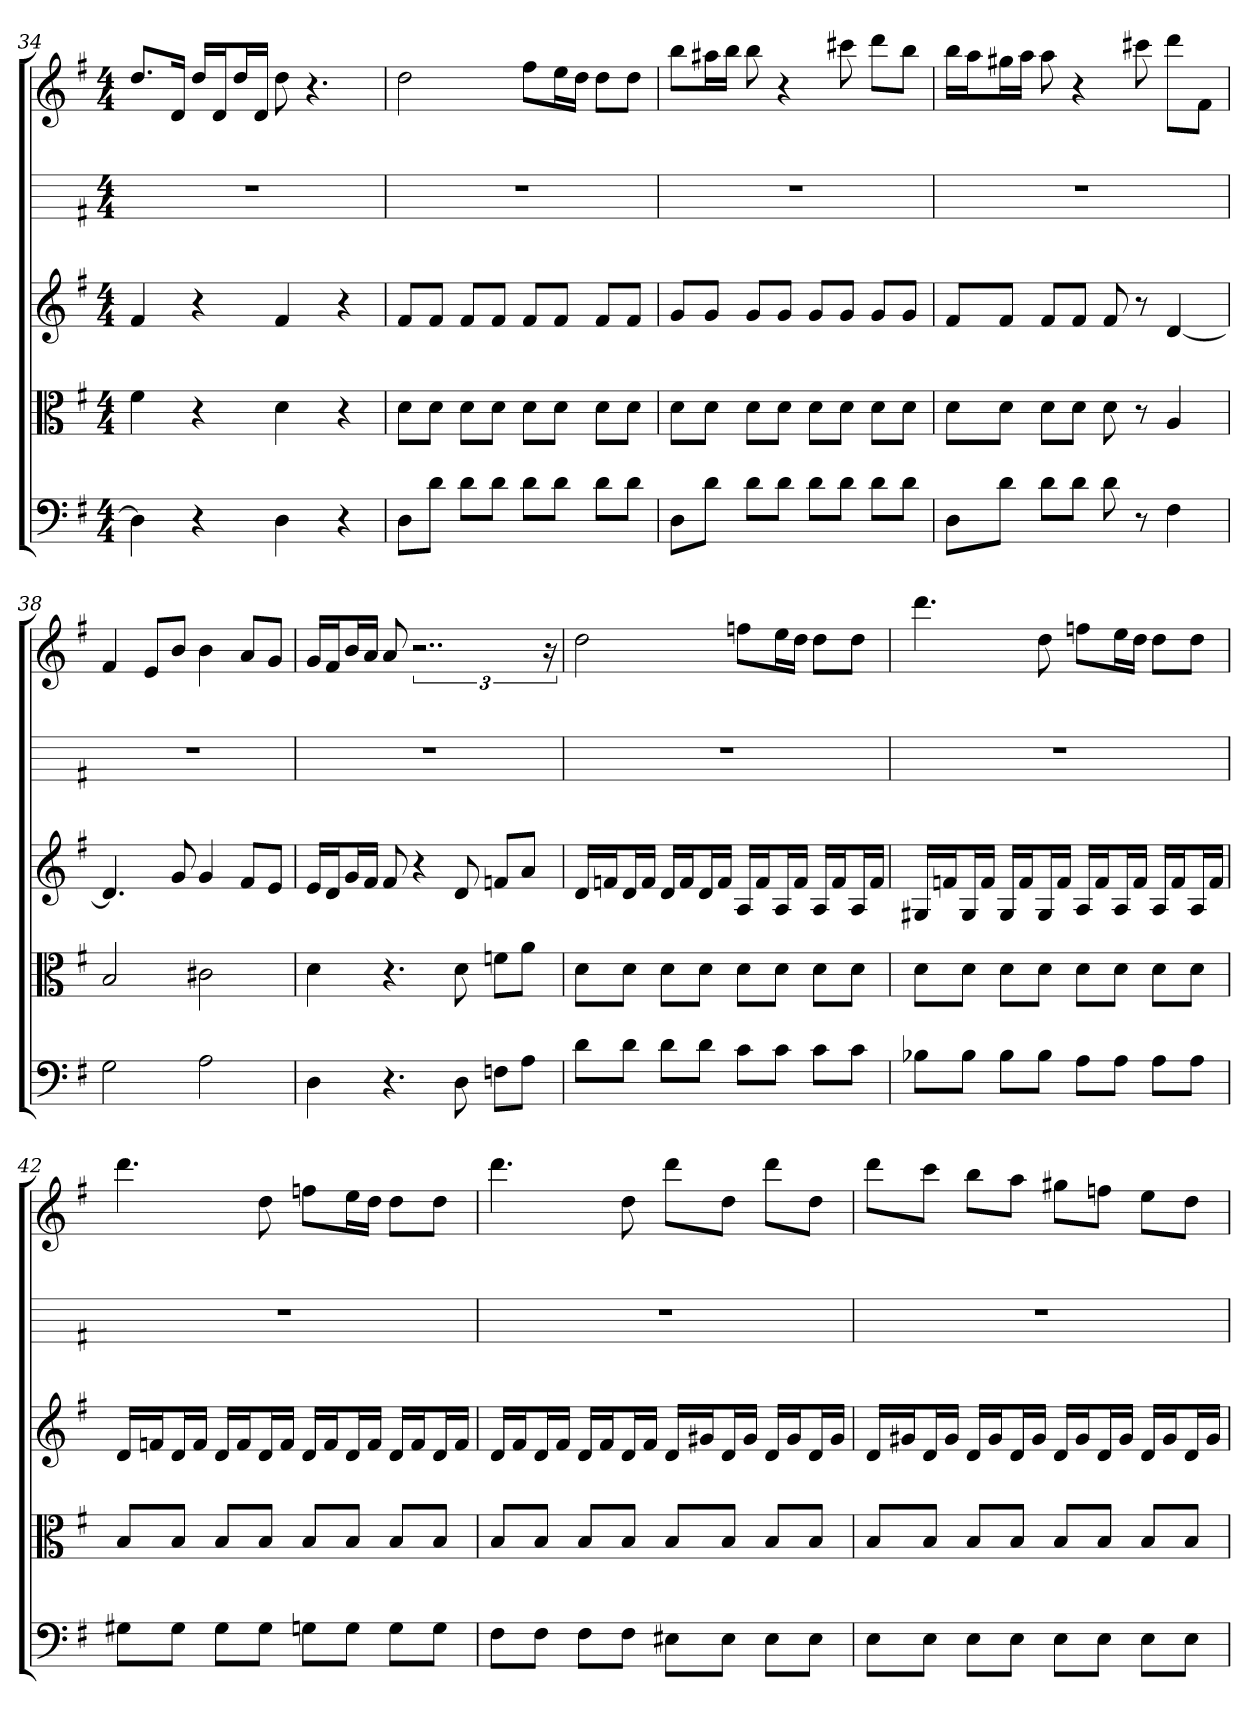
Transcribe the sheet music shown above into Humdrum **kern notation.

**kern	**kern	**kern	**kern	**kern
*part5	*part4	*part3	*part2	*part1
*staff5	*staff4	*staff3	*staff2	*staff1
*clefF4	*clefC3	*	*	*
*k[f#]	*k[f#]	*k[f#]	*k[f#]	*k[f#]
*G:	*G:	*G:	*G:	*G:
*M4/4	*M4/4	*M4/4	*M4/4	*M4/4
=34	=34	=34	=34	=34
4D]	4f#	4f#	1r	8.ddL
.	.	.	.	16dJk
4r	4r	4r	.	16ddLL
.	.	.	.	16dJ
.	.	.	.	16ddL
.	.	.	.	16dJJ
4D	4d	4f#	.	8dd
.	.	.	.	4.r
4r	4r	4r	.	.
=35	=35	=35	=35	=35
8D\L	8d\L	8f#L	1r	2dd
8d\J	8d\J	8f#J	.	.
8d\L	8d\L	8f#L	.	.
8d\J	8d\J	8f#J	.	.
8d\L	8d\L	8f#L	.	8ff#L
8d\J	8d\J	8f#J	.	16eeL
.	.	.	.	16ddJJ
8d\L	8d\L	8f#L	.	8ddL
8d\J	8d\J	8f#J	.	8ddJ
=36	=36	=36	=36	=36
8D\L	8d\L	8gL	1r	8bbL
8d\J	8d\J	8gJ	.	16aa#XL
.	.	.	.	16bbJJ
8d\L	8d\L	8gL	.	8bb
8d\J	8d\J	8gJ	.	4r
8d\L	8d\L	8gL	.	.
8d\J	8d\J	8gJ	.	8ccc#X
8d\L	8d\L	8gL	.	8dddL
8d\J	8d\J	8gJ	.	8bbJ
=37	=37	=37	=37	=37
8D\L	8d\L	8f#L	1r	16bbLL
.	.	.	.	16aaJ
8d\J	8d\J	8f#J	.	16gg#XL
.	.	.	.	16aaJJ
8d\L	8d\L	8f#L	.	8aa
8d\J	8d\J	8f#J	.	4r
8d	8d	8f#	.	.
8r	8r	8r	.	8ccc#X
4F#	4A	[4d	.	8dddL
.	.	.	.	8f#J
=38	=38	=38	=38	=38
2G	2B	4.d]	1r	4f#
.	.	.	.	8eL
.	.	8g	.	8bJ
2A	2c#X	4g	.	4b
.	.	8f#L	.	8aL
.	.	8eJ	.	8gJ
=39	=39	=39	=39	=39
4D	4d	16eLL	1r	16gLL
.	.	16dJ	.	16f#J
.	.	16gL	.	16bL
.	.	16f#JJ	.	16aJJ
4.r	4.r	8f#	.	8a
.	.	4r	.	3..r
8D	8d	8d	.	.
8Fn\L	8fn\L	8fnL	.	.
8A\J	8a\J	8aJ	.	.
.	.	.	.	24r
=40	=40	=40	=40	=40
8d\L	8d\L	16dLL	1r	2dd
.	.	16fnJ	.	.
8d\J	8d\J	16dL	.	.
.	.	16fJJ	.	.
8d\L	8d\L	16dLL	.	.
.	.	16fJ	.	.
8d\J	8d\J	16dL	.	.
.	.	16fJJ	.	.
8c\L	8d\L	16ALL	.	8ffnL
.	.	16fJ	.	.
8c\J	8d\J	16AL	.	16eeL
.	.	16fJJ	.	16ddJJ
8c\L	8d\L	16ALL	.	8ddL
.	.	16fJ	.	.
8c\J	8d\J	16AL	.	8ddJ
.	.	16fJJ	.	.
=41	=41	=41	=41	=41
8B-X\L	8d\L	16G#XLL	1r	4.ddd
.	.	16fnJ	.	.
8B-\J	8d\J	16G#L	.	.
.	.	16fJJ	.	.
8B-\L	8d\L	16G#LL	.	.
.	.	16fJ	.	.
8B-\J	8d\J	16G#L	.	8dd
.	.	16fJJ	.	.
8A\L	8d\L	16ALL	.	8ffnL
.	.	16fJ	.	.
8A\J	8d\J	16AL	.	16eeL
.	.	16fJJ	.	16ddJJ
8A\L	8d\L	16ALL	.	8ddL
.	.	16fJ	.	.
8A\J	8d\J	16AL	.	8ddJ
.	.	16fJJ	.	.
=42	=42	=42	=42	=42
8G#X\L	8B/L	16dLL	1r	4.ddd
.	.	16fnJ	.	.
8G#\J	8B/J	16dL	.	.
.	.	16fJJ	.	.
8G#\L	8B/L	16dLL	.	.
.	.	16fJ	.	.
8G#\J	8B/J	16dL	.	8dd
.	.	16fJJ	.	.
8Gn\L	8B/L	16dLL	.	8ffnL
.	.	16fJ	.	.
8G\J	8B/J	16dL	.	16eeL
.	.	16fJJ	.	16ddJJ
8G\L	8B/L	16dLL	.	8ddL
.	.	16fJ	.	.
8G\J	8B/J	16dL	.	8ddJ
.	.	16fJJ	.	.
=43	=43	=43	=43	=43
8F#\L	8B/L	16dLL	1r	4.ddd
.	.	16f#J	.	.
8F#\J	8B/J	16dL	.	.
.	.	16f#JJ	.	.
8F#\L	8B/L	16dLL	.	.
.	.	16f#J	.	.
8F#\J	8B/J	16dL	.	8dd
.	.	16f#JJ	.	.
8E#X\L	8B/L	16dLL	.	8dddL
.	.	16g#XJ	.	.
8E#\J	8B/J	16dL	.	8ddJ
.	.	16g#JJ	.	.
8E#\L	8B/L	16dLL	.	8dddL
.	.	16g#J	.	.
8E#\J	8B/J	16dL	.	8ddJ
.	.	16g#JJ	.	.
=44	=44	=44	=44	=44
8E\L	8B/L	16dLL	1r	8dddL
.	.	16g#XJ	.	.
8E\J	8B/J	16dL	.	8cccJ
.	.	16g#JJ	.	.
8E\L	8B/L	16dLL	.	8bbL
.	.	16g#J	.	.
8E\J	8B/J	16dL	.	8aaJ
.	.	16g#JJ	.	.
8E\L	8B/L	16dLL	.	8gg#XL
.	.	16g#J	.	.
8E\J	8B/J	16dL	.	8ffnJ
.	.	16g#JJ	.	.
8E\L	8B/L	16dLL	.	8eeL
.	.	16g#J	.	.
8E\J	8B/J	16dL	.	8ddJ
.	.	16g#JJ	.	.
=	=	=	=	=
*-	*-	*-	*-	*-
